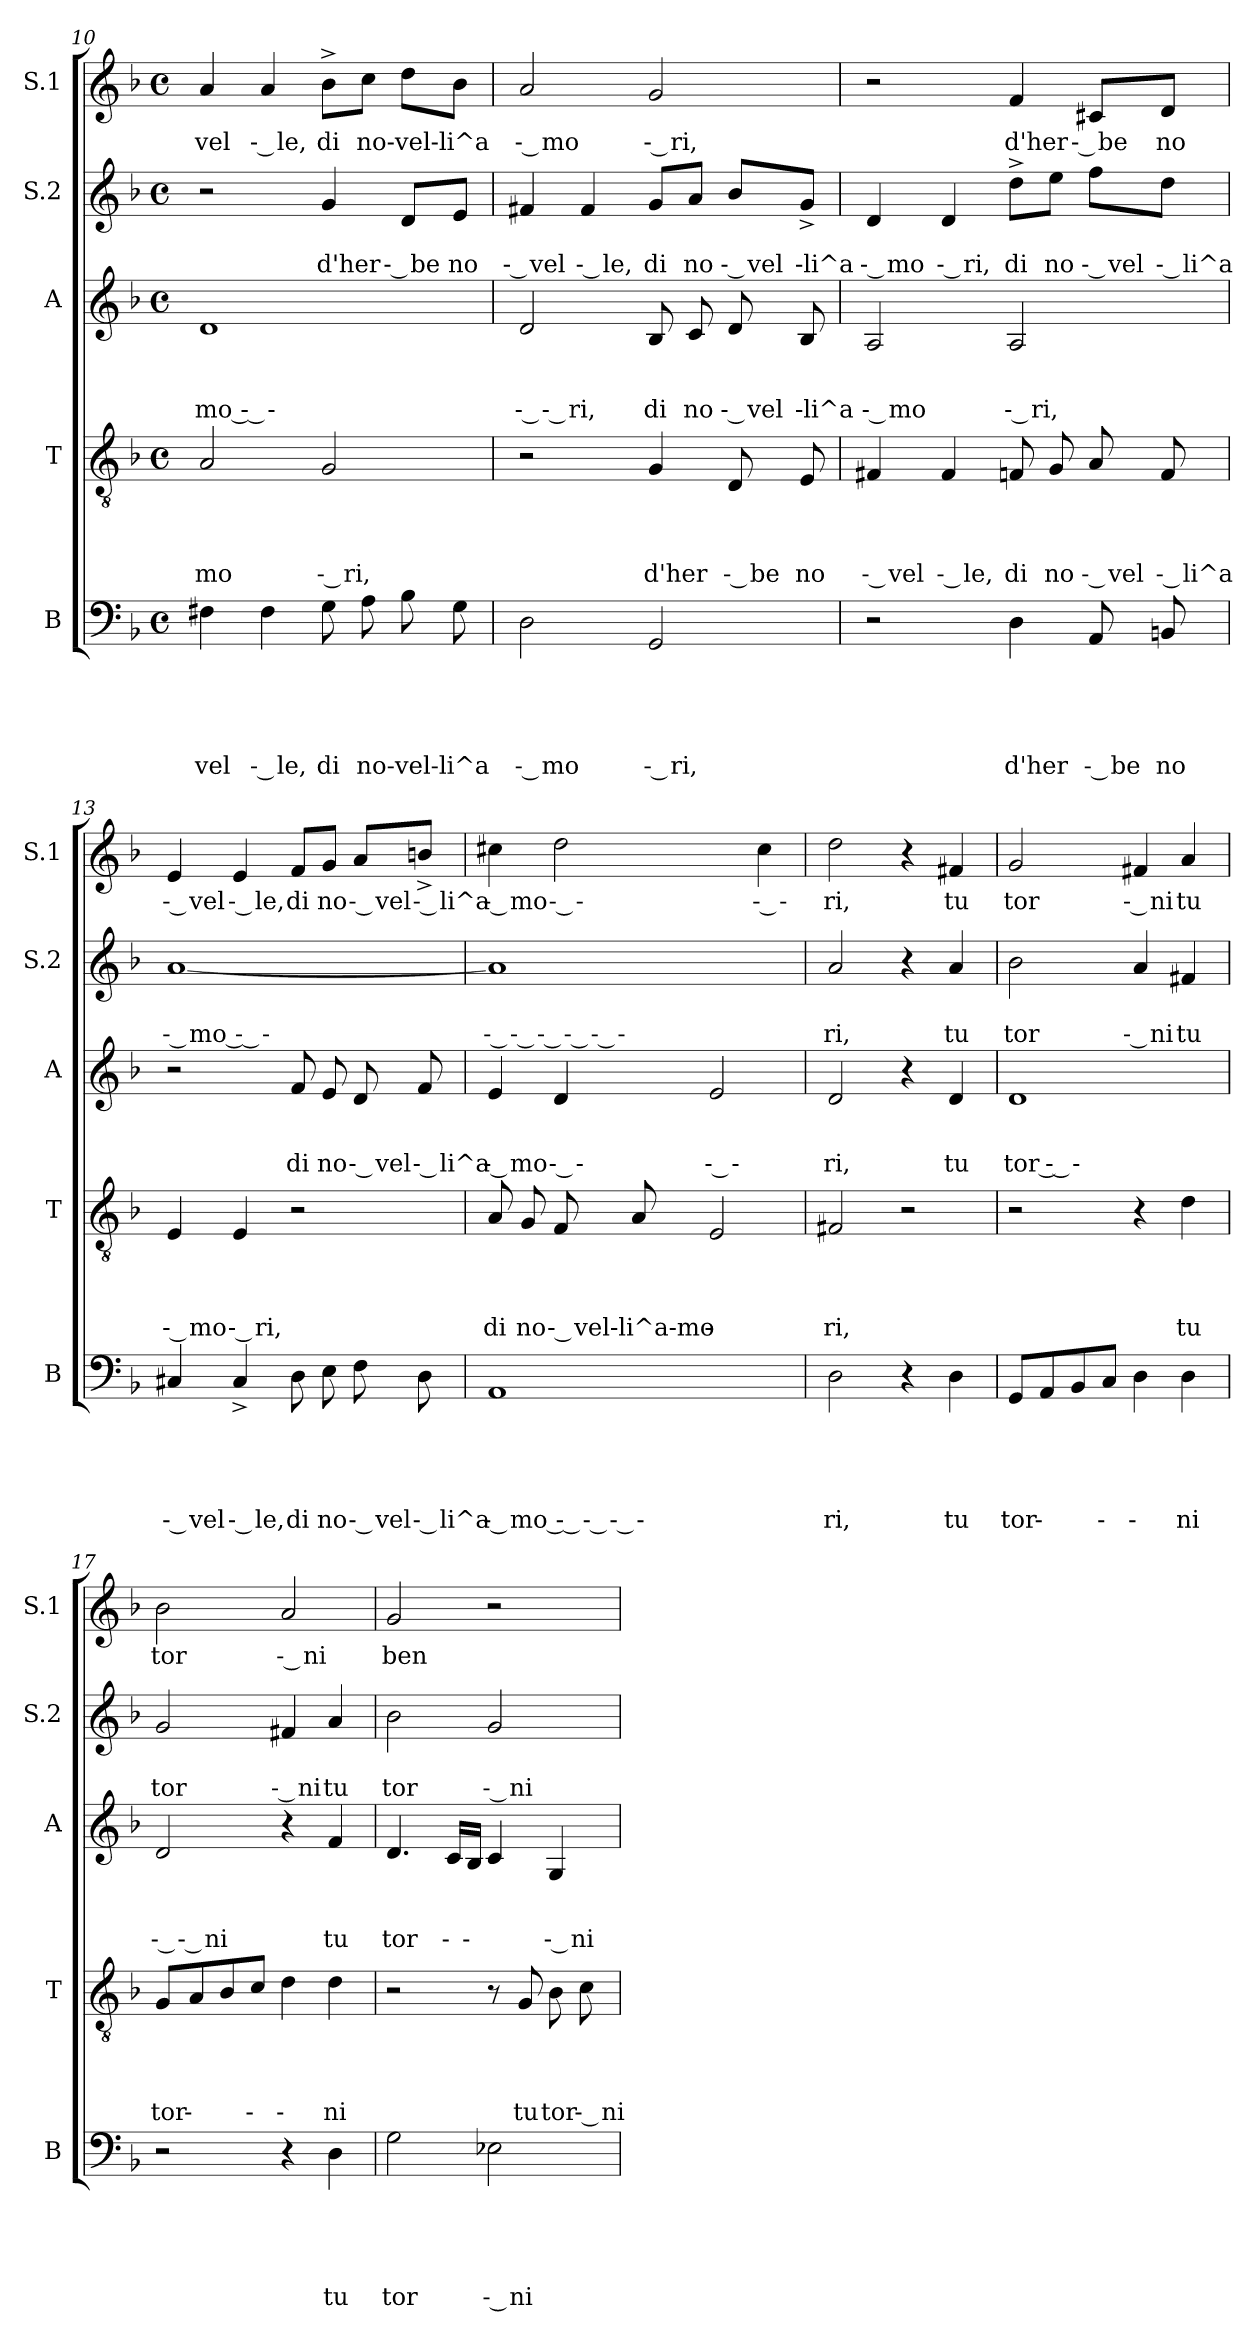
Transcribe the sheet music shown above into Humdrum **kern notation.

**kern	**text	**text	**text	**text	**text	**kern	**text	**text	**text	**text	**kern	**text	**text	**text	**kern	**text	**text	**kern	**text
*part5	*part5	*part5	*part5	*part5	*part5	*part4	*part4	*part4	*part4	*part4	*part3	*part3	*part3	*part3	*part2	*part2	*part2	*part1	*part1
*staff5	*staff5	*staff5	*staff5	*staff5	*staff5	*staff4	*staff4	*staff4	*staff4	*staff4	*staff3	*staff3	*staff3	*staff3	*staff2	*staff2	*staff2	*staff1	*staff1
*I"B	*	*	*	*	*	*I"T	*	*	*	*	*I"A	*	*	*	*I"S.2	*	*	*I"S.1	*
*I'B	*	*	*	*	*	*I'T	*	*	*	*	*I'A	*	*	*	*I'S.2	*	*	*I'S.1	*
!!LO:LB:g=z
*clefF4	*	*	*	*	*	*clefGv2	*	*	*	*	*clefG2	*	*	*	*clefG2	*	*	*clefG2	*
*k[b-]	*	*	*	*	*	*k[b-]	*	*	*	*	*k[b-]	*	*	*	*k[b-]	*	*	*k[b-]	*
*F:	*	*	*	*	*	*F:	*	*	*	*	*F:	*	*	*	*F:	*	*	*F:	*
*M4/4	*	*	*	*	*	*M4/4	*	*	*	*	*M4/4	*	*	*	*M4/4	*	*	*M4/4	*
*met(c)	*	*	*	*	*	*met(c)	*	*	*	*	*met(c)	*	*	*	*met(c)	*	*	*met(c)	*
=10	=10	=10	=10	=10	=10	=10	=10	=10	=10	=10	=10	=10	=10	=10	=10	=10	=10	=10	=10
!	!	!	!	!	!LO:LY:b	!	!	!	!	!LO:LY:b	!	!	!	!LO:LY:b	!	!	!	!	!LO:LY:b
4F#X\	.	.	.	.	vel	2A/	.	.	.	mo	1d	.	.	mo ‐ ‐	2r	.	.	4a/	vel
!	!	!	!	!	!LO:LY:b:rj	!	!	!	!	!	!	!	!	!	!	!	!	!	!LO:LY:b:rj
4F#\	.	.	.	.	‐ le,	.	.	.	.	.	.	.	.	.	.	.	.	4a/	‐ le,
!	!	!	!	!	!LO:LY:b	!	!	!	!	!LO:LY:b:rj	!	!	!	!	!	!	!LO:LY:b	!	!LO:LY:b
8G\	.	.	.	.	di	2G/	.	.	.	‐ ri,	.	.	.	.	4g/	.	d'her	8b-^>\L	di
!	!	!	!	!	!LO:LY:b	!	!	!	!	!	!	!	!	!	!	!	!	!	!LO:LY:b
8A\	.	.	.	.	no‐vel‐li^a	.	.	.	.	.	.	.	.	.	.	.	.	8cc\J	no‐vel‐li^a
!	!	!	!	!	!	!	!	!	!	!	!	!	!	!	!	!	!LO:LY:b:rj	!	!
8B-\	.	.	.	.	.	.	.	.	.	.	.	.	.	.	8d/L	.	‐ be	8dd\L	.
!	!	!	!	!	!	!	!	!	!	!	!	!	!	!	!	!	!LO:LY:b	!	!
8G\	.	.	.	.	.	.	.	.	.	.	.	.	.	.	8e/J	.	no	8b-\J	.
=11	=11	=11	=11	=11	=11	=11	=11	=11	=11	=11	=11	=11	=11	=11	=11	=11	=11	=11	=11
!	!	!	!	!	!LO:LY:b:rj	!	!	!	!	!	!	!	!	!LO:LY:b:rj	!	!	!LO:LY:b:rj	!	!LO:LY:b:rj
2D\	.	.	.	.	‐ mo	2r	.	.	.	.	2d/	.	.	‐ ‐ ri,	4f#X/	.	‐ vel	2a/	‐ mo
!	!	!	!	!	!	!	!	!	!	!	!	!	!	!	!	!	!LO:LY:b:rj	!	!
.	.	.	.	.	.	.	.	.	.	.	.	.	.	.	4f#/	.	‐ le,	.	.
!	!	!	!	!	!LO:LY:b:rj	!	!	!	!	!LO:LY:b	!	!	!	!LO:LY:b	!	!	!LO:LY:b	!	!LO:LY:b:rj
2GG/	.	.	.	.	‐ ri,	4G/	.	.	.	d'her	8B-/	.	.	di	8g/L	.	di	2g/	‐ ri,
!	!	!	!	!	!	!	!	!	!	!	!	!	!	!LO:LY:b	!	!	!LO:LY:b	!	!
.	.	.	.	.	.	.	.	.	.	.	8c/	.	.	no	8a/J	.	no	.	.
!	!	!	!	!	!	!	!	!	!	!LO:LY:b:rj	!	!	!	!LO:LY:b:rj	!	!	!LO:LY:b:rj	!	!
.	.	.	.	.	.	8D/	.	.	.	‐ be	8d/	.	.	‐ vel	8b-/L	.	‐ vel	.	.
!	!	!	!	!	!	!	!	!	!	!LO:LY:b	!	!	!	!LO:LY:b	!	!	!LO:LY:b	!	!
.	.	.	.	.	.	8E/	.	.	.	no	8B-/	.	.	‐li^a	8g^</J	.	‐li^a	.	.
=12	=12	=12	=12	=12	=12	=12	=12	=12	=12	=12	=12	=12	=12	=12	=12	=12	=12	=12	=12
!	!	!	!	!	!	!	!	!	!	!LO:LY:b:rj	!	!	!	!LO:LY:b:rj	!	!	!LO:LY:b:rj	!	!
2r	.	.	.	.	.	4F#X/	.	.	.	‐ vel	2A/	.	.	‐ mo	4d/	.	‐ mo	2r	.
!	!	!	!	!	!	!	!	!	!	!LO:LY:b:rj	!	!	!	!	!	!	!LO:LY:b:rj	!	!
.	.	.	.	.	.	4F#/	.	.	.	‐ le,	.	.	.	.	4d/	.	‐ ri,	.	.
!	!	!	!	!	!LO:LY:b	!	!	!	!	!LO:LY:b	!	!	!	!LO:LY:b:rj	!	!	!LO:LY:b	!	!LO:LY:b
4D\	.	.	.	.	d'her	8Fn/	.	.	.	di	2A/	.	.	‐ ri,	8dd^>\L	.	di	4f/	d'her
!	!	!	!	!	!	!	!	!	!	!LO:LY:b	!	!	!	!	!	!	!LO:LY:b	!	!
.	.	.	.	.	.	8G/	.	.	.	no	.	.	.	.	8ee\J	.	no	.	.
!	!	!	!	!	!LO:LY:b:rj	!	!	!	!	!LO:LY:b:rj	!	!	!	!	!	!	!LO:LY:b:rj	!	!LO:LY:b:rj
8AA/	.	.	.	.	‐ be	8A/	.	.	.	‐ vel	.	.	.	.	8ff\L	.	‐ vel	8c#X/L	‐ be
!	!	!	!	!	!LO:LY:b	!	!	!	!	!LO:LY:b:rj	!	!	!	!	!	!	!LO:LY:b:rj	!	!LO:LY:b
8BBn/	.	.	.	.	no	8F/	.	.	.	‐ li^a	.	.	.	.	8dd\J	.	‐ li^a	8d/J	no
=13	=13	=13	=13	=13	=13	=13	=13	=13	=13	=13	=13	=13	=13	=13	=13	=13	=13	=13	=13
!	!	!	!	!	!LO:LY:b:rj	!	!	!	!	!LO:LY:b:rj	!	!	!	!	!	!	!LO:LY:b:rj	!	!LO:LY:b:rj
4C#X/	.	.	.	.	‐ vel	4E/	.	.	.	‐ mo	2r	.	.	.	[<1a	.	‐ mo ‐ ‐	4e/	‐ vel
!	!	!	!	!	!LO:LY:b:rj	!	!	!	!	!LO:LY:b:rj	!	!	!	!	!	!	!	!	!LO:LY:b:rj
4C#^</	.	.	.	.	‐ le,	4E/	.	.	.	‐ ri,	.	.	.	.	.	.	.	4e/	‐ le,
!	!	!	!	!	!LO:LY:b	!	!	!	!	!	!	!	!	!LO:LY:b	!	!	!	!	!LO:LY:b
8D\	.	.	.	.	di	2r	.	.	.	.	8f/	.	.	di	.	.	.	8f/L	di
!	!	!	!	!	!LO:LY:b	!	!	!	!	!	!	!	!	!LO:LY:b	!	!	!	!	!LO:LY:b
8E\	.	.	.	.	no	.	.	.	.	.	8e/	.	.	no	.	.	.	8g/J	no
!	!	!	!	!	!LO:LY:b:rj	!	!	!	!	!	!	!	!	!LO:LY:b:rj	!	!	!	!	!LO:LY:b:rj
8F\	.	.	.	.	‐ vel	.	.	.	.	.	8d/	.	.	‐ vel	.	.	.	8a/L	‐ vel
!	!	!	!	!	!LO:LY:b:rj	!	!	!	!	!	!	!	!	!LO:LY:b:rj	!	!	!	!	!LO:LY:b:rj
8D\	.	.	.	.	‐ li^a	.	.	.	.	.	8f/	.	.	‐ li^a	.	.	.	8bn^>/J	‐ li^a
=14	=14	=14	=14	=14	=14	=14	=14	=14	=14	=14	=14	=14	=14	=14	=14	=14	=14	=14	=14
!	!	!	!	!	!LO:LY:b:rj	!	!	!	!	!LO:LY:b	!	!	!	!LO:LY:b:rj	!	!	!LO:LY:b:rj	!	!LO:LY:b:rj
1AA	.	.	.	.	‐ mo ‐ ‐ ‐ ‐	8A/	.	.	.	di	4e/	.	.	‐ mo	1a]	.	‐ ‐ ‐ ‐ ‐ ‐	4cc#X\	‐ mo
!	!	!	!	!	!	!	!	!	!	!LO:LY:b	!	!	!	!	!	!	!	!	!
.	.	.	.	.	.	8G/	.	.	.	no	.	.	.	.	.	.	.	.	.
!	!	!	!	!	!	!	!	!	!	!LO:LY:b:rj	!	!	!	!LO:LY:b:rj	!	!	!	!	!LO:LY:b:rj
.	.	.	.	.	.	8F/	.	.	.	‐ vel‐li^a‐mo	4d/	.	.	‐ ‐	.	.	.	2dd\	‐ ‐
.	.	.	.	.	.	8A/	.	.	.	.	.	.	.	.	.	.	.	.	.
!	!	!	!	!	!	!	!	!	!	!LO:LY:b	!	!	!	!LO:LY:b	!	!	!	!	!
.	.	.	.	.	.	2E/	.	.	.	‐	2e/	.	.	‐ ‐	.	.	.	.	.
!	!	!	!	!	!	!	!	!	!	!	!	!	!	!	!	!	!	!	!LO:LY:b:rj
.	.	.	.	.	.	.	.	.	.	.	.	.	.	.	.	.	.	4cc#\	‐ ‐
!!LO:PB:g=z
=15	=15	=15	=15	=15	=15	=15	=15	=15	=15	=15	=15	=15	=15	=15	=15	=15	=15	=15	=15
!	!	!	!	!	!LO:LY:b	!	!	!	!	!LO:LY:b	!	!	!	!LO:LY:b	!	!	!LO:LY:b	!	!LO:LY:b
2D\	.	.	.	.	ri,	2F#X/	.	.	.	ri,	2d/	.	.	ri,	2a/	.	ri,	2dd\	ri,
4r	.	.	.	.	.	2r	.	.	.	.	4r	.	.	.	4r	.	.	4r	.
!	!	!	!	!	!LO:LY:b	!	!	!	!	!	!	!	!	!LO:LY:b	!	!	!LO:LY:b	!	!LO:LY:b
4D\	.	.	.	.	tu	.	.	.	.	.	4d/	.	.	tu	4a/	.	tu	4f#X/	tu
=16	=16	=16	=16	=16	=16	=16	=16	=16	=16	=16	=16	=16	=16	=16	=16	=16	=16	=16	=16
!	!	!	!	!	!LO:LY:b	!	!	!	!	!	!	!	!	!LO:LY:b	!	!	!LO:LY:b	!	!LO:LY:b
8GG/L	.	.	.	.	tor	2r	.	.	.	.	1d	.	.	tor ‐ ‐	2b-\	.	tor	2g/	tor
!	!	!	!	!	!LO:LY:b	!	!	!	!	!	!	!	!	!	!	!	!	!	!
8AA/	.	.	.	.	‐	.	.	.	.	.	.	.	.	.	.	.	.	.	.
8BB-/	.	.	.	.	.	.	.	.	.	.	.	.	.	.	.	.	.	.	.
!	!	!	!	!	!LO:LY:b:rj	!	!	!	!	!	!	!	!	!	!	!	!	!	!
8C/J	.	.	.	.	‐	.	.	.	.	.	.	.	.	.	.	.	.	.	.
!	!	!	!	!	!LO:LY:b	!	!	!	!	!	!	!	!	!	!	!	!LO:LY:b:rj	!	!LO:LY:b:rj
4D\	.	.	.	.	‐	4r	.	.	.	.	.	.	.	.	4a/	.	‐ ni	4f#X/	‐ ni
!	!	!	!	!	!LO:LY:b	!	!	!	!	!LO:LY:b	!	!	!	!	!	!	!LO:LY:b	!	!LO:LY:b
4D\	.	.	.	.	ni	4d\	.	.	.	tu	.	.	.	.	4f#X/	.	tu	4a/	tu
=17	=17	=17	=17	=17	=17	=17	=17	=17	=17	=17	=17	=17	=17	=17	=17	=17	=17	=17	=17
!	!	!	!	!	!	!	!	!	!	!LO:LY:b	!	!	!	!LO:LY:b:rj	!	!	!LO:LY:b	!	!LO:LY:b
2r	.	.	.	.	.	8G/L	.	.	.	tor	2d/	.	.	‐ ‐ ni	2g/	.	tor	2b-\	tor
!	!	!	!	!	!	!	!	!	!	!LO:LY:b	!	!	!	!	!	!	!	!	!
.	.	.	.	.	.	8A/	.	.	.	‐	.	.	.	.	.	.	.	.	.
.	.	.	.	.	.	8B-/	.	.	.	.	.	.	.	.	.	.	.	.	.
!	!	!	!	!	!	!	!	!	!	!LO:LY:b:rj	!	!	!	!	!	!	!	!	!
.	.	.	.	.	.	8c/J	.	.	.	‐	.	.	.	.	.	.	.	.	.
!	!	!	!	!	!	!	!	!	!	!LO:LY:b	!	!	!	!	!	!	!LO:LY:b:rj	!	!LO:LY:b:rj
4r	.	.	.	.	.	4d\	.	.	.	‐	4r	.	.	.	4f#X/	.	‐ ni	2a/	‐ ni
!	!	!	!	!	!LO:LY:b	!	!	!	!	!LO:LY:b	!	!	!	!LO:LY:b	!	!	!LO:LY:b	!	!
4D\	.	.	.	.	tu	4d\	.	.	.	ni	4f/	.	.	tu	4a/	.	tu	.	.
=18	=18	=18	=18	=18	=18	=18	=18	=18	=18	=18	=18	=18	=18	=18	=18	=18	=18	=18	=18
!	!	!	!	!	!LO:LY:b	!	!	!	!	!	!	!	!	!LO:LY:b	!	!	!LO:LY:b	!	!LO:LY:b
2G\	.	.	.	.	tor	2r	.	.	.	.	4.d/	.	.	tor	2b-\	.	tor	2g/	ben
!	!	!	!	!	!	!	!	!	!	!	!	!	!	!LO:LY:b:rj	!	!	!	!	!
.	.	.	.	.	.	.	.	.	.	.	16c/LL	.	.	‐	.	.	.	.	.
!	!	!	!	!	!	!	!	!	!	!	!	!	!	!LO:LY:b	!	!	!	!	!
.	.	.	.	.	.	.	.	.	.	.	16B-/JJ	.	.	‐	.	.	.	.	.
!	!	!	!	!	!LO:LY:b:rj	!	!	!	!	!	!	!	!	!	!	!	!LO:LY:b:rj	!	!
2E-X\	.	.	.	.	‐ ni	8r	.	.	.	.	4c/	.	.	.	2g/	.	‐ ni	2r	.
!	!	!	!	!	!	!	!	!	!	!LO:LY:b	!	!	!	!	!	!	!	!	!
.	.	.	.	.	.	8G/	.	.	.	tu	.	.	.	.	.	.	.	.	.
!	!	!	!	!	!	!	!	!	!	!LO:LY:b	!	!	!	!LO:LY:b:rj	!	!	!	!	!
.	.	.	.	.	.	8B-\	.	.	.	tor	4G/	.	.	‐ ni	.	.	.	.	.
!	!	!	!	!	!	!	!	!	!	!LO:LY:b:rj	!	!	!	!	!	!	!	!	!
.	.	.	.	.	.	8c\	.	.	.	‐ ni	.	.	.	.	.	.	.	.	.
=	=	=	=	=	=	=	=	=	=	=	=	=	=	=	=	=	=	=	=
*-	*-	*-	*-	*-	*-	*-	*-	*-	*-	*-	*-	*-	*-	*-	*-	*-	*-	*-	*-
